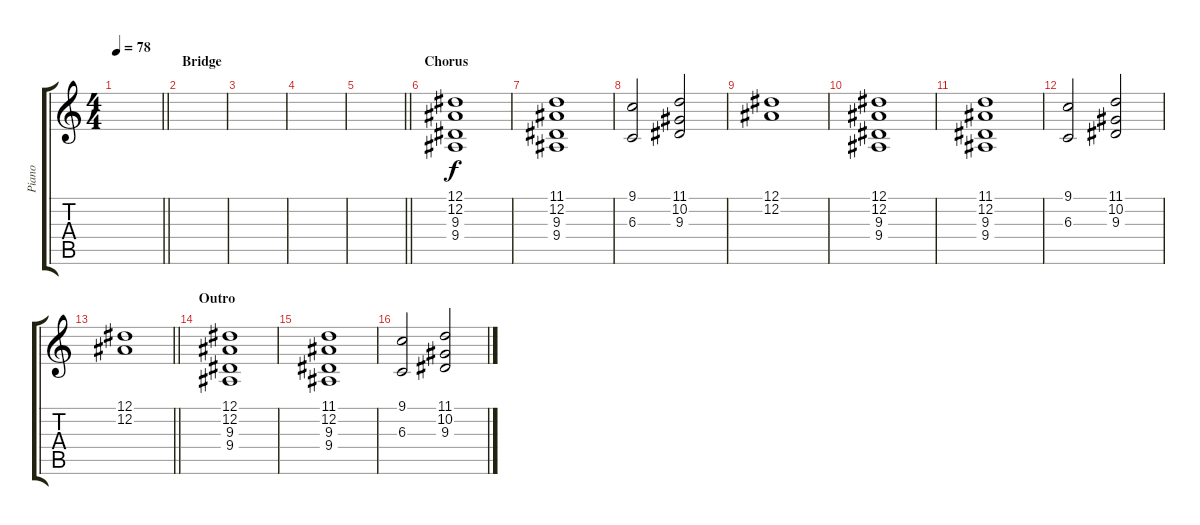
\track ("Piano" "Piano") {instrument acousticgrandpiano}
\staff {score tabs}
\tuning (Eb4 Bb3 Gb3 Db3 Ab2 Eb2) {hide}
\ts (4 4)
\tempo 78
\clef g2
\barLineRight lightlight
\ks c
|
\section ("" "Bridge")
|
|
|
\barLineRight lightlight
|
\section ("" "Chorus")
(12.1 12.2 9.3 9.4).1{volume 6 instrument stringensemble1} |
(11.1 12.2 9.3 9.4).1 |
(9.1 6.3).2 (11.1 10.2 9.3).2 |
(12.1 12.2).1{volume 3} |
(12.1 12.2 9.3 9.4).1{volume 6} |
(11.1 12.2 9.3 9.4).1 |
(9.1 6.3).2 (11.1 10.2 9.3).2 |
\barLineRight lightlight
(12.1 12.2).1{volume 3} |
\section ("" "Outro")
(12.1 12.2 9.3 9.4).1{volume 6 instrument stringensemble1} |
(11.1 12.2 9.3 9.4).1 |
(9.1 6.3).2 (11.1 10.2 9.3).2
